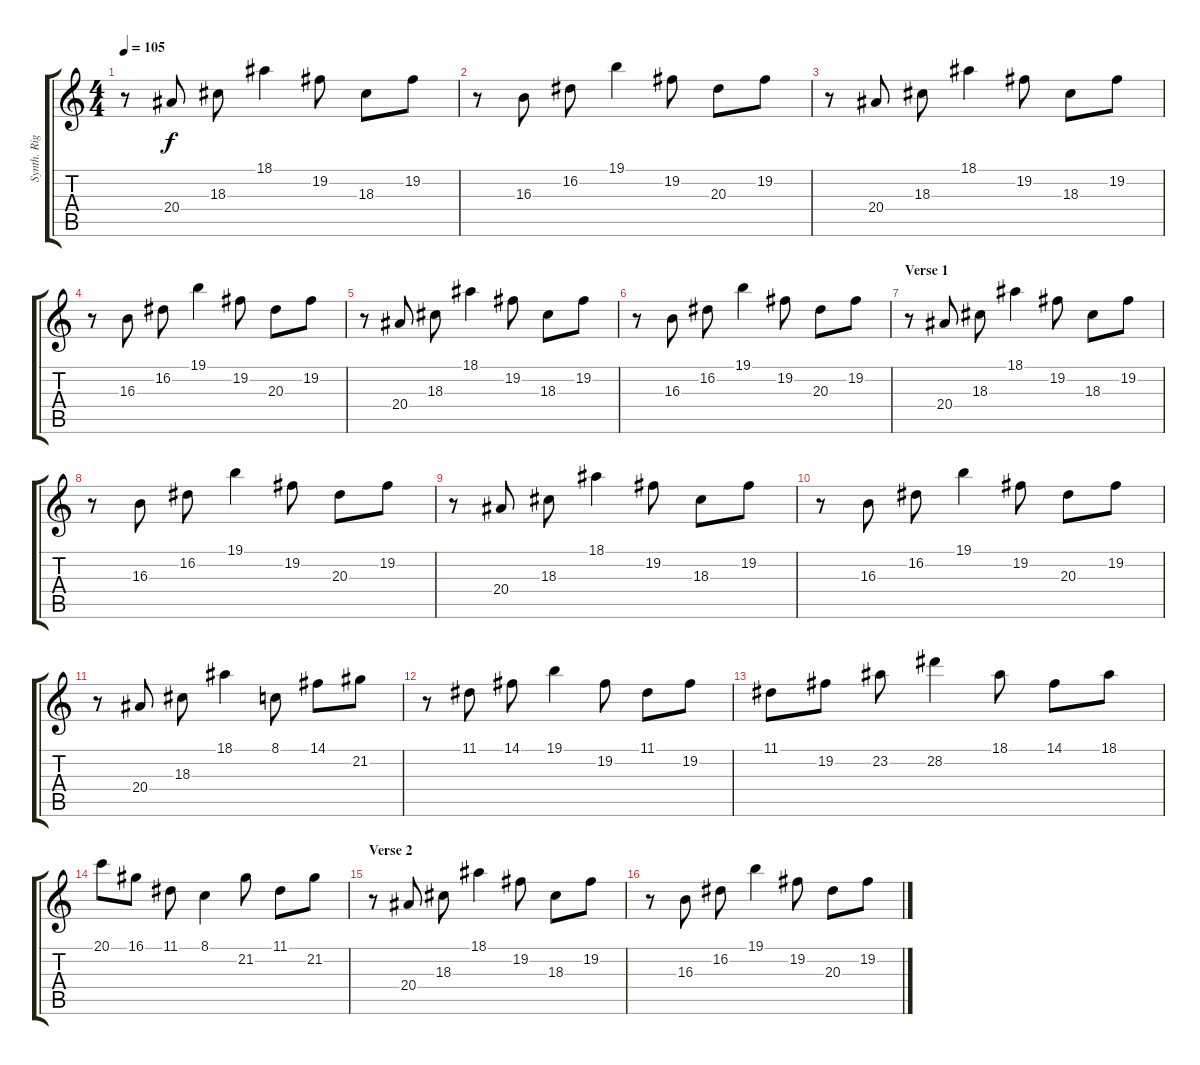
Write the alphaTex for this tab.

\track ("Synth. Right" "Synth. Rig") {instrument vibraphone}
\staff {score tabs}
\tuning (E4 B3 G3 D3 A2 E2) {hide}
\ts (4 4)
\tempo 105
\clef g2
\ks c
r.8{dy f instrument vibraphone} 20.4.8 18.3.8 18.1.4 19.2.8 18.3.8 19.2.8 |
r.8 16.3.8 16.2.8 19.1.4 19.2.8 20.3.8 19.2.8 |
r.8 20.4.8 18.3.8 18.1.4 19.2.8 18.3.8 19.2.8 |
r.8 16.3.8 16.2.8 19.1.4 19.2.8 20.3.8 19.2.8 |
r.8 20.4.8 18.3.8 18.1.4 19.2.8 18.3.8 19.2.8 |
r.8 16.3.8 16.2.8 19.1.4 19.2.8 20.3.8 19.2.8 |
\section ("" "Verse 1")
r.8 20.4.8 18.3.8 18.1.4 19.2.8 18.3.8 19.2.8 |
r.8 16.3.8 16.2.8 19.1.4 19.2.8 20.3.8 19.2.8 |
r.8 20.4.8 18.3.8 18.1.4 19.2.8 18.3.8 19.2.8 |
r.8 16.3.8 16.2.8 19.1.4 19.2.8 20.3.8 19.2.8 |
r.8 20.4.8 18.3.8 18.1.4 8.1.8 14.1.8 21.2.8 |
r.8 11.1.8 14.1.8 19.1.4 19.2.8 11.1.8 19.2.8 |
11.1.8 19.2.8 23.2.8 28.2.4 18.1.8 14.1.8 18.1.8 |
20.1.8 16.1.8 11.1.8 8.1.4 21.2.8 11.1.8 21.2.8 |
\section ("" "Verse 2")
r.8 20.4.8 18.3.8 18.1.4 19.2.8 18.3.8 19.2.8 |
r.8 16.3.8 16.2.8 19.1.4 19.2.8 20.3.8 19.2.8
